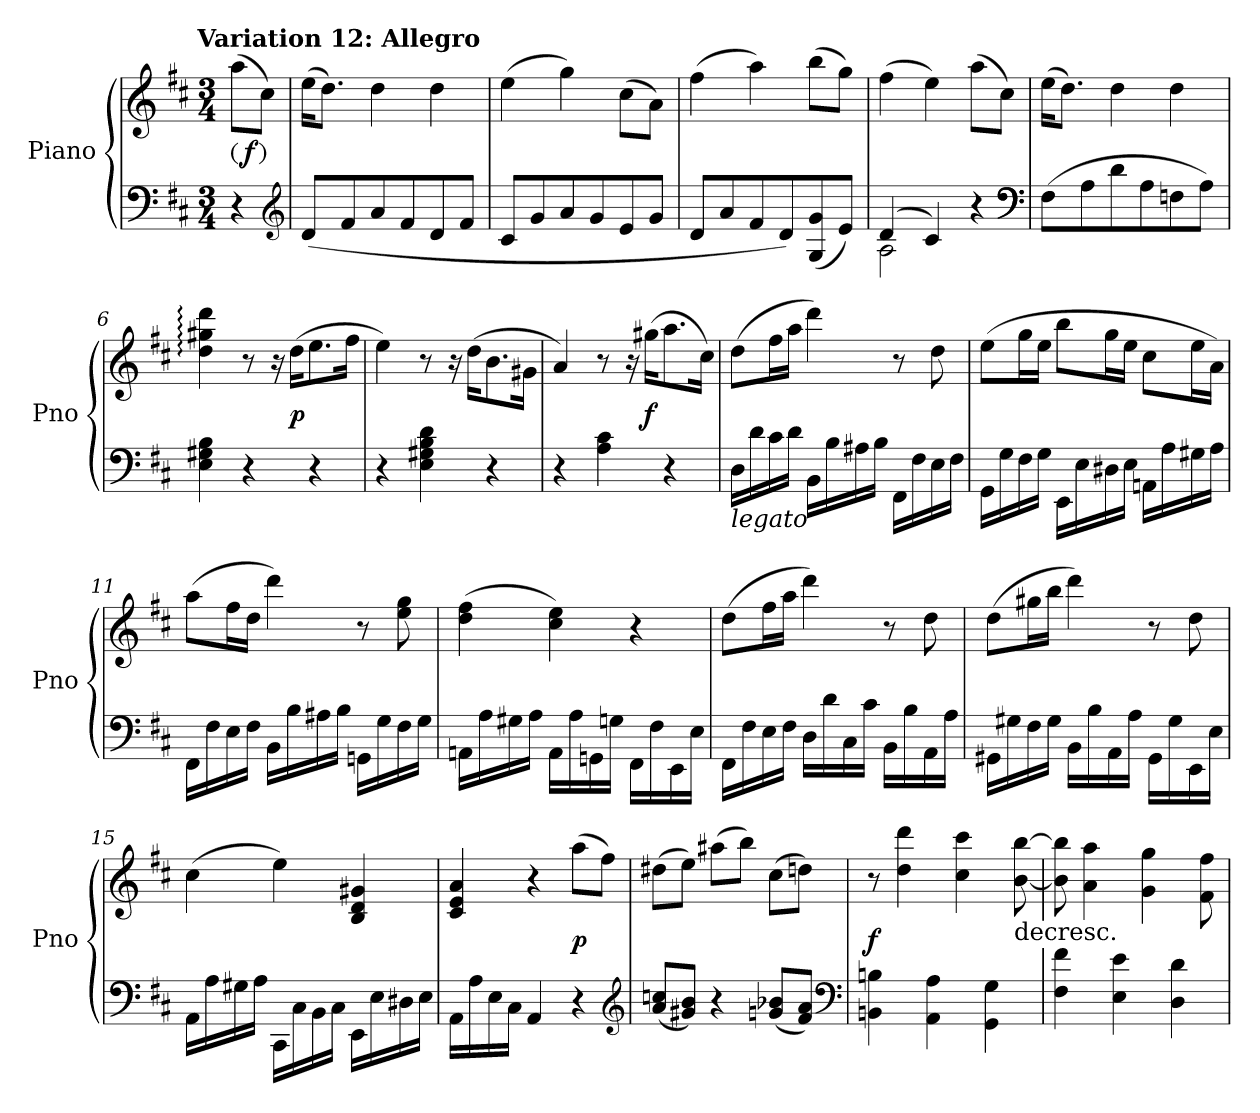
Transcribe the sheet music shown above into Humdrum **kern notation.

**kern	**kern	**dynam
*part1	*part1	*part1
*staff2	*staff1	*staff1/2
*I"Piano	*	*
*I'Pno	*	*
*clefF4	*clefG2	*
*k[f#c#]	*k[f#c#]	*
*D:	*D:	*
!!LO:TX:omd:t=Variation 12&colon; Allegro
*M3/4	*M3/4	*
*MM120	*MM120	*
=	=	=
!	!	!LO:DY:ed=paren
4r	(8aaL	f
.	8cc#J)	.
*clefG2	*	*
=1	=1	=1
(8dL	(16eeKL	.
.	8.ddJ)	.
8f#	.	.
8a	4dd	.
8f#	.	.
8d	4dd	.
8f#J	.	.
=2	=2	=2
8c#L	(4ee	.
8g	.	.
8a	4gg)	.
8g	.	.
8e	(8cc#L	.
8gJ	8aJ)	.
=3	=3	=3
8dL	(4ff#	.
8a	.	.
8f#	4aa)	.
8d)	.	.
(8G 8g	(8bbL	.
8eJ)	8ggJ)	.
=4	=4	=4
*^	*	*
(4d	2A	(4ff#	.
4c#)	.	4ee)	.
4r	4ryy	(8aaL	.
.	.	8cc#J)	.
*v	*v	*	*
*clefF4	*	*
=5	=5	=5
(8F#L	(16eeKL	.
.	8.ddJ)	.
8A	.	.
8d	4dd	.
8A	.	.
8Fn	4dd	.
8AJ)	.	.
=6	=6	=6
4E 4G#X 4B	4dd: 4gg#X: 4ddd:	.
4r	8r	.
.	16r	.
.	(16ddKL	p
4r	8.ee	.
.	16ff#Jk	.
=7	=7	=7
4r	4ee)	.
4E 4G#X 4B 4d	8r	.
.	16r	.
.	(16ddKL	.
4r	8.b	.
.	16g#XJk	.
=8	=8	=8
4r	4a)	.
4A 4c#	8r	.
.	16r	.
.	(16gg#XKL	f
4r	8.aa	.
.	16cc#Jk)	.
=9	=9	=9
!LO:TX:b:i:t=legato	!	!
16DLL	(8ddL	.
16d	.	.
16c#	16ff#L	.
16dJJ	16aaJJ	.
16BBLL	4ddd)	.
16B	.	.
16A#X	.	.
16BJJ	.	.
16FF#\LL	8r	.
16F#\	.	.
16E\	8dd	.
16F#\JJ	.	.
=10	=10	=10
16GG\LL	(8eeL	.
16G\	.	.
16F#\	16ggL	.
16G\JJ	16eeJJ	.
16EE\LL	8bbL	.
16E\	.	.
16D#X\	16ggL	.
16E\JJ	16eeJJ	.
16AAnLL	8cc#L	.
16A	.	.
16G#X	16eeL	.
16AJJ	16aJJ)	.
=11	=11	=11
16FF#\LL	(8aaL	.
16F#\	.	.
16E\	16ff#L	.
16F#\JJ	16ddJJ	.
16BBLL	4ddd)	.
16B	.	.
16A#X	.	.
16BJJ	.	.
16GGn\LL	8r	.
16G\	.	.
16F#\	8ee 8gg	.
16G\JJ	.	.
=12	=12	=12
16AAnLL	(4dd 4ff#	.
16A	.	.
16G#X	.	.
16AJJ	.	.
16AALL	4cc# 4ee)	.
16A	.	.
16GGn	.	.
16GnJJ	.	.
16FF#\LL	4r	.
16F#\	.	.
16EE\	.	.
16E\JJ	.	.
=13	=13	=13
16FF#\LL	(8ddL	.
16F#\	.	.
16E\	16ff#L	.
16F#\JJ	16aaJJ	.
16DLL	4ddd)	.
16d	.	.
16C#	.	.
16c#JJ	.	.
16BBLL	8r	.
16B	.	.
16AA	8dd	.
16AJJ	.	.
=14	=14	=14
16GG#X\LL	(8ddL	.
16G#X\	.	.
16F#\	16gg#XL	.
16G#\JJ	16bbJJ	.
16BBLL	4ddd)	.
16B	.	.
16AA	.	.
16AJJ	.	.
16GG#\LL	8r	.
16G#\	.	.
16EE\	8dd	.
16E\JJ	.	.
=15	=15	=15
16AALL	(4cc#	.
16A	.	.
16G#X	.	.
16AJJ	.	.
16CC#\LL	4ee)	.
16C#\	.	.
16BB\	.	.
16C#\JJ	.	.
16EE\LL	4B 4d 4g#X	.
16E\	.	.
16D#X\	.	.
16E\JJ	.	.
=16	=16	=16
16AALL	4c# 4e 4a	.
16A	.	.
16E	.	.
16C#JJ	.	.
4AA	4r	.
4r	(8aaL	p
.	8ff#J)	.
*clefG2	*	*
=17	=17	=17
(8a 8ccnL	(8dd#XL	.
8g#X 8bJ)	8eeJ)	.
4r	(8aa#XL	.
.	8bbJ)	.
(8gn 8b-XL	(8cc#L	.
8f# 8aJ)	8ddnJ)	.
*clefF4	*	*
=18	=18	=18
4BBn 4Bn	8r	f
.	4dd 4ddd	.
4AA 4A	.	.
.	4cc# 4ccc#	.
4GG\ 4G\	.	.
!	!LO:TX:c:t=decresc.	!
.	[8b [8bb	.
=19	=19	=19
4F# 4f#	8b] 8bb]	.
.	4a 4aa	.
4E 4e	.	.
.	4g 4gg	.
4D 4d	.	.
.	8f# 8ff#	.
=	=	=
*-	*-	*-
